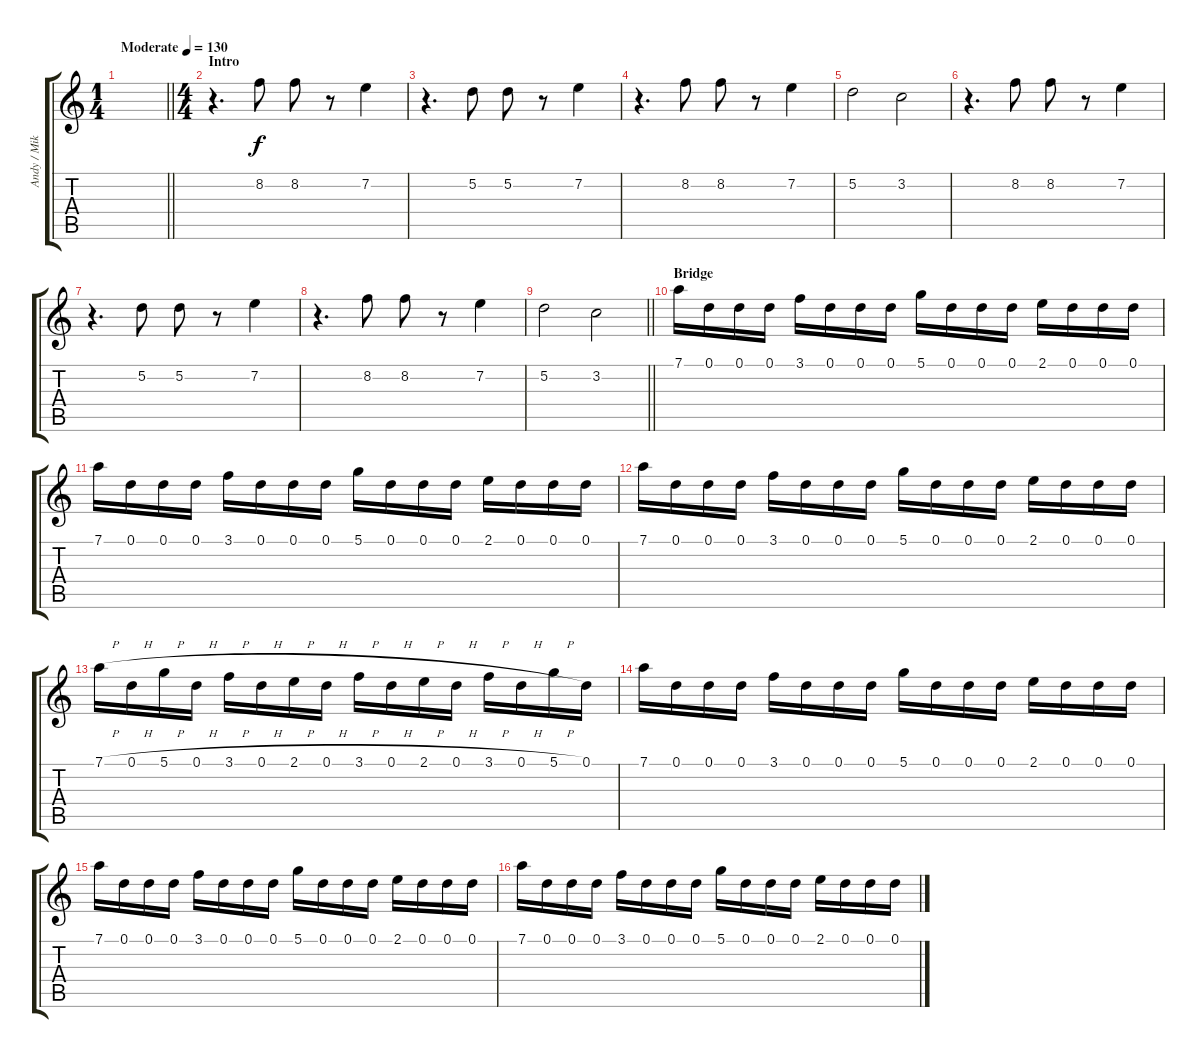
\track ("Andy / Mike Fills" "Andy / Mik") {instrument distortionguitar}
\staff {score tabs}
\tuning (D4 A3 F3 C3 G2 D2) {hide}
\ts (1 4)
\tempo (130 "Moderate")
\clef g2
\barLineRight lightlight
\ks c
|
\ts (4 4)
\section ("" "Intro")
r.4{d} 8.2.8 8.2.8 r.8 7.2.4 |
r.4{d} 5.2.8 5.2.8 r.8 7.2.4 |
r.4{d} 8.2.8 8.2.8 r.8 7.2.4 |
5.2.2 3.2.2 |
r.4{d} 8.2.8 8.2.8 r.8 7.2.4 |
r.4{d} 5.2.8 5.2.8 r.8 7.2.4 |
r.4{d} 8.2.8 8.2.8 r.8 7.2.4 |
\barLineRight lightlight
5.2.2 3.2.2 |
\section ("" "Bridge")
7.1.16 0.1.16 0.1.16 0.1.16 3.1.16 0.1.16 0.1.16 0.1.16 5.1.16 0.1.16 0.1.16 0.1.16 2.1.16 0.1.16 0.1.16 0.1.16 |
7.1.16 0.1.16 0.1.16 0.1.16 3.1.16 0.1.16 0.1.16 0.1.16 5.1.16 0.1.16 0.1.16 0.1.16 2.1.16 0.1.16 0.1.16 0.1.16 |
7.1.16 0.1.16 0.1.16 0.1.16 3.1.16 0.1.16 0.1.16 0.1.16 5.1.16 0.1.16 0.1.16 0.1.16 2.1.16 0.1.16 0.1.16 0.1.16 |
7.1{h}.16 0.1{h}.16 5.1{h}.16 0.1{h}.16 3.1{h}.16 0.1{h}.16 2.1{h}.16 0.1{h}.16 3.1{h}.16 0.1{h}.16 2.1{h}.16 0.1{h}.16 3.1{h}.16 0.1{h}.16 5.1{h}.16 0.1.16 |
7.1.16 0.1.16 0.1.16 0.1.16 3.1.16 0.1.16 0.1.16 0.1.16 5.1.16 0.1.16 0.1.16 0.1.16 2.1.16 0.1.16 0.1.16 0.1.16 |
7.1.16 0.1.16 0.1.16 0.1.16 3.1.16 0.1.16 0.1.16 0.1.16 5.1.16 0.1.16 0.1.16 0.1.16 2.1.16 0.1.16 0.1.16 0.1.16 |
7.1.16 0.1.16 0.1.16 0.1.16 3.1.16 0.1.16 0.1.16 0.1.16 5.1.16 0.1.16 0.1.16 0.1.16 2.1.16 0.1.16 0.1.16 0.1.16
